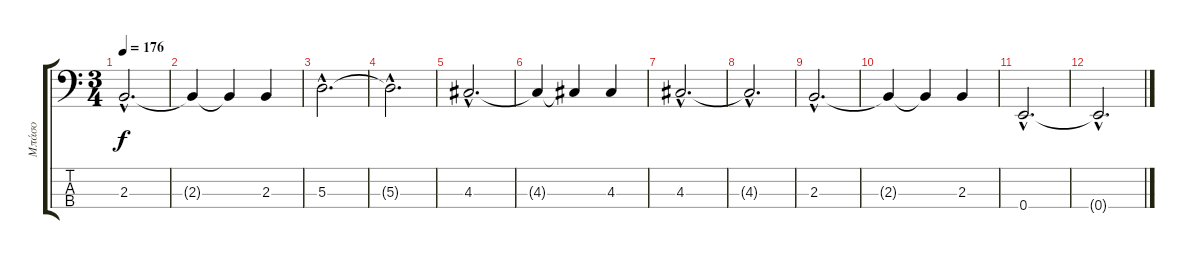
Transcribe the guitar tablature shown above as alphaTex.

\track ("Μπάσο" "Μπάσο") {instrument electricbassfinger}
\staff {score tabs}
\tuning (G2 D2 A1 E1) {hide}
\ts (3 4)
\tempo 176
\clef f4
\ks c
2.3{hac}.2{d dy f} |
2.3{t}.4 2.3{t}.4 2.3.4 |
5.3{hac}.2{d} |
5.3{hac t}.2{d} |
4.3{hac}.2{d} |
4.3{t}.4 4.3{t}.4 4.3.4 |
4.3{hac}.2{d} |
4.3{hac t}.2{d} |
2.3{hac}.2{d} |
2.3{t}.4 2.3{t}.4 2.3.4 |
0.4{hac}.2{d} |
0.4{hac t}.2{d}
